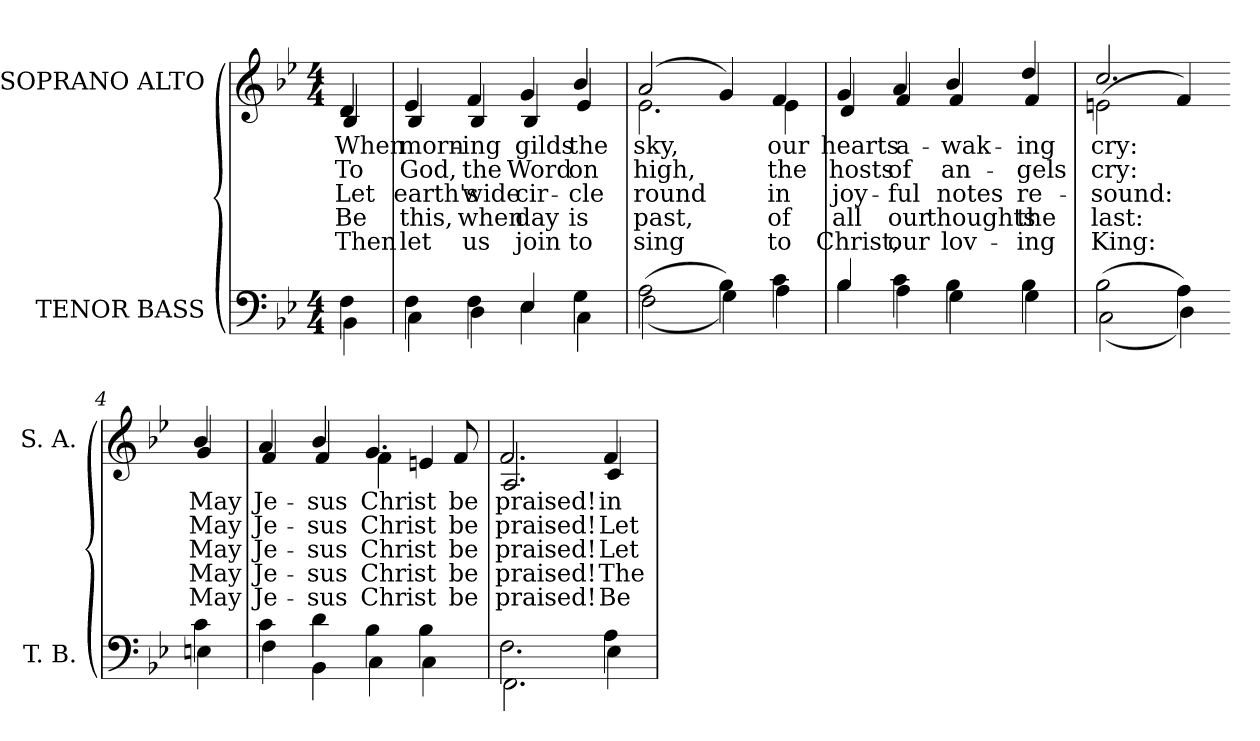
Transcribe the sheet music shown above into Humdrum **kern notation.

**kern	**kern	**text	**text	**text	**text	**text
*part2	*part1	*part1	*part1	*part1	*part1	*part1
*staff2	*staff1	*staff1	*staff1	*staff1	*staff1	*staff1
*I"TENOR BASS	*I"SOPRANO ALTO	*	*	*	*	*
*I'T. B.	*I'S. A.	*	*	*	*	*
!!LO:PB:g=z
*clefF4	*clefG2	*	*	*	*	*
*k[b-e-]	*k[b-e-]	*	*	*	*	*
*B-:	*B-:	*	*	*	*	*
*M4/4	*M4/4	*	*	*	*	*
=	=	=	=	=	=	=
*^	*	*	*	*	*	*
!	!	!LO:TX:b:cj:t=1	!	!	!	!	!
!	!	!LO:TX:b:cj:t=2	!	!	!	!	!
!	!	!LO:TX:b:cj:t=3	!	!	!	!	!
!	!	!LO:TX:b:cj:t=4	!	!	!	!	!
!	!	!LO:TX:b:cj:t=5	!	!	!	!	!
!	!	!	!LO:LY:b:color=#000000	!LO:LY:b:color=#000000	!LO:LY:b:color=#000000	!LO:LY:b:color=#000000	!LO:LY:b:color=#000000
*	*	*^	*	*	*	*	*
4Fi\	4BB-i\	4di/	4B-i/	When	To	Let	Be	Then
=	=	=	=	=	=	=	=	=
!	!	!	!	!LO:LY:b:color=#000000	!LO:LY:b:color=#000000	!LO:LY:b:color=#000000	!LO:LY:b:color=#000000	!LO:LY:b:color=#000000
4Fi\	4Ci\	4e-i/	4B-i/	morn-	God,	earth's	this,	let
!	!	!	!	!LO:LY:b:color=#000000	!LO:LY:b:color=#000000	!LO:LY:b:color=#000000	!LO:LY:b:color=#000000	!LO:LY:b:color=#000000
4Fi\	4Di\	4fi/	4B-i/	-ing	the	wide	when	us
!	!	!	!	!LO:LY:b:color=#000000	!LO:LY:b:color=#000000	!LO:LY:b:color=#000000	!LO:LY:b:color=#000000	!LO:LY:b:color=#000000
4E-i/	4E-i\	4gi/	4B-i/	gilds	Word	cir-	day	join
!	!	!	!	!LO:LY:b:color=#000000	!LO:LY:b:color=#000000	!LO:LY:b:color=#000000	!LO:LY:b:color=#000000	!LO:LY:b:color=#000000
4Gi\	4Ci\	4b-i/	4e-i/	the	on	-cle	is	to
=1	=1	=1	=1	=1	=1	=1	=1	=1
!	!	!	!	!LO:LY:b:color=#000000	!LO:LY:b:color=#000000	!LO:LY:b:color=#000000	!LO:LY:b:color=#000000	!LO:LY:b:color=#000000
(2Ai\	(2Fi\	(2ai/	2.e-i\	sky,	high,	round	past,	sing
4B-i\)	4Gi\)	4gi/)	.	.	.	.	.	.
!	!	!	!	!LO:LY:b:color=#000000	!LO:LY:b:color=#000000	!LO:LY:b:color=#000000	!LO:LY:b:color=#000000	!LO:LY:b:color=#000000
4ci\	4Ai\	4fi/	4e-i\	our	the	in	of	to
=2	=2	=2	=2	=2	=2	=2	=2	=2
!	!	!	!	!LO:LY:b:color=#000000	!LO:LY:b:color=#000000	!LO:LY:b:color=#000000	!LO:LY:b:color=#000000	!LO:LY:b:color=#000000
4B-i/	4B-i\	4gi/	4di/	hearts	hosts	joy-	all	Christ,
!	!	!	!	!LO:LY:b:color=#000000	!LO:LY:b:color=#000000	!LO:LY:b:color=#000000	!LO:LY:b:color=#000000	!LO:LY:b:color=#000000
4ci\	4Ai\	4ai/	4fi/	a-	of	-ful	our	our
!	!	!	!	!LO:LY:b:color=#000000	!LO:LY:b:color=#000000	!LO:LY:b:color=#000000	!LO:LY:b:color=#000000	!LO:LY:b:color=#000000
4B-i\	4Gi\	4b-i/	4fi/	-wak-	an-	notes	thoughts	lov-
!	!	!	!	!LO:LY:b:color=#000000	!LO:LY:b:color=#000000	!LO:LY:b:color=#000000	!LO:LY:b:color=#000000	!LO:LY:b:color=#000000
4B-i\	4Gi\	4ddi/	4fi/	-ing	-gels	re-	the	-ing
=3	=3	=3	=3	=3	=3	=3	=3	=3
!	!	!	!	!LO:LY:b:color=#000000	!LO:LY:b:color=#000000	!LO:LY:b:color=#000000	!LO:LY:b:color=#000000	!LO:LY:b:color=#000000
(2B-i\	(2Ci\	2.cci/	(2eni\	cry:	cry:	-sound:	last:	King:
4Ai\)	4Di\)	.	4fi/)	.	.	.	.	.
!!LO:LB:g=z	!!
=4-	=4-	=4-	=4-	=4-	=4-	=4-	=4-	=4-
!	!	!	!	!LO:LY:b:color=#000000	!LO:LY:b:color=#000000	!LO:LY:b:color=#000000	!LO:LY:b:color=#000000	!LO:LY:b:color=#000000
4ci\	4Eni\	4b-i/	4gi/	May	May	May	May	May
=5	=5	=5	=5	=5	=5	=5	=5	=5
!	!	!	!	!LO:LY:b:color=#000000	!LO:LY:b:color=#000000	!LO:LY:b:color=#000000	!LO:LY:b:color=#000000	!LO:LY:b:color=#000000
4ci\	4Fi\	4ai/	4fi/	Je-	Je-	Je-	Je-	Je-
!	!	!	!	!LO:LY:b:color=#000000	!LO:LY:b:color=#000000	!LO:LY:b:color=#000000	!LO:LY:b:color=#000000	!LO:LY:b:color=#000000
4di\	4BB-i\	4b-i/	4fi/	-sus	-sus	-sus	-sus	-sus
!	!	!	!	!LO:LY:b:color=#000000	!LO:LY:b:color=#000000	!LO:LY:b:color=#000000	!LO:LY:b:color=#000000	!LO:LY:b:color=#000000
4B-i\	4Ci\	4.gi/	4fi\	Christ	Christ	Christ	Christ	Christ
4B-i\	4Ci\	.	4eni/	.	.	.	.	.
!	!	!	!	!LO:LY:b:color=#000000	!LO:LY:b:color=#000000	!LO:LY:b:color=#000000	!LO:LY:b:color=#000000	!LO:LY:b:color=#000000
.	.	8fi/	.	be	be	be	be	be
=6	=6	=6	=6	=6	=6	=6	=6	=6
!	!	!	!	!LO:LY:b:color=#000000	!LO:LY:b:color=#000000	!LO:LY:b:color=#000000	!LO:LY:b:color=#000000	!LO:LY:b:color=#000000
2.Fi\	2.FFi\	2.fi/	2.Ai/	praised!	praised!	praised!	praised!	praised!
!	!	!	!	!LO:LY:b:color=#000000	!LO:LY:b:color=#000000	!LO:LY:b:color=#000000	!LO:LY:b:color=#000000	!LO:LY:b:color=#000000
4Ai\	4E-i\	4fi/	4ci/	in	Let	Let	The	Be
*v	*v	*	*	*	*	*	*	*
*	*v	*v	*	*	*	*	*
=	=	=	=	=	=	=
*-	*-	*-	*-	*-	*-	*-
